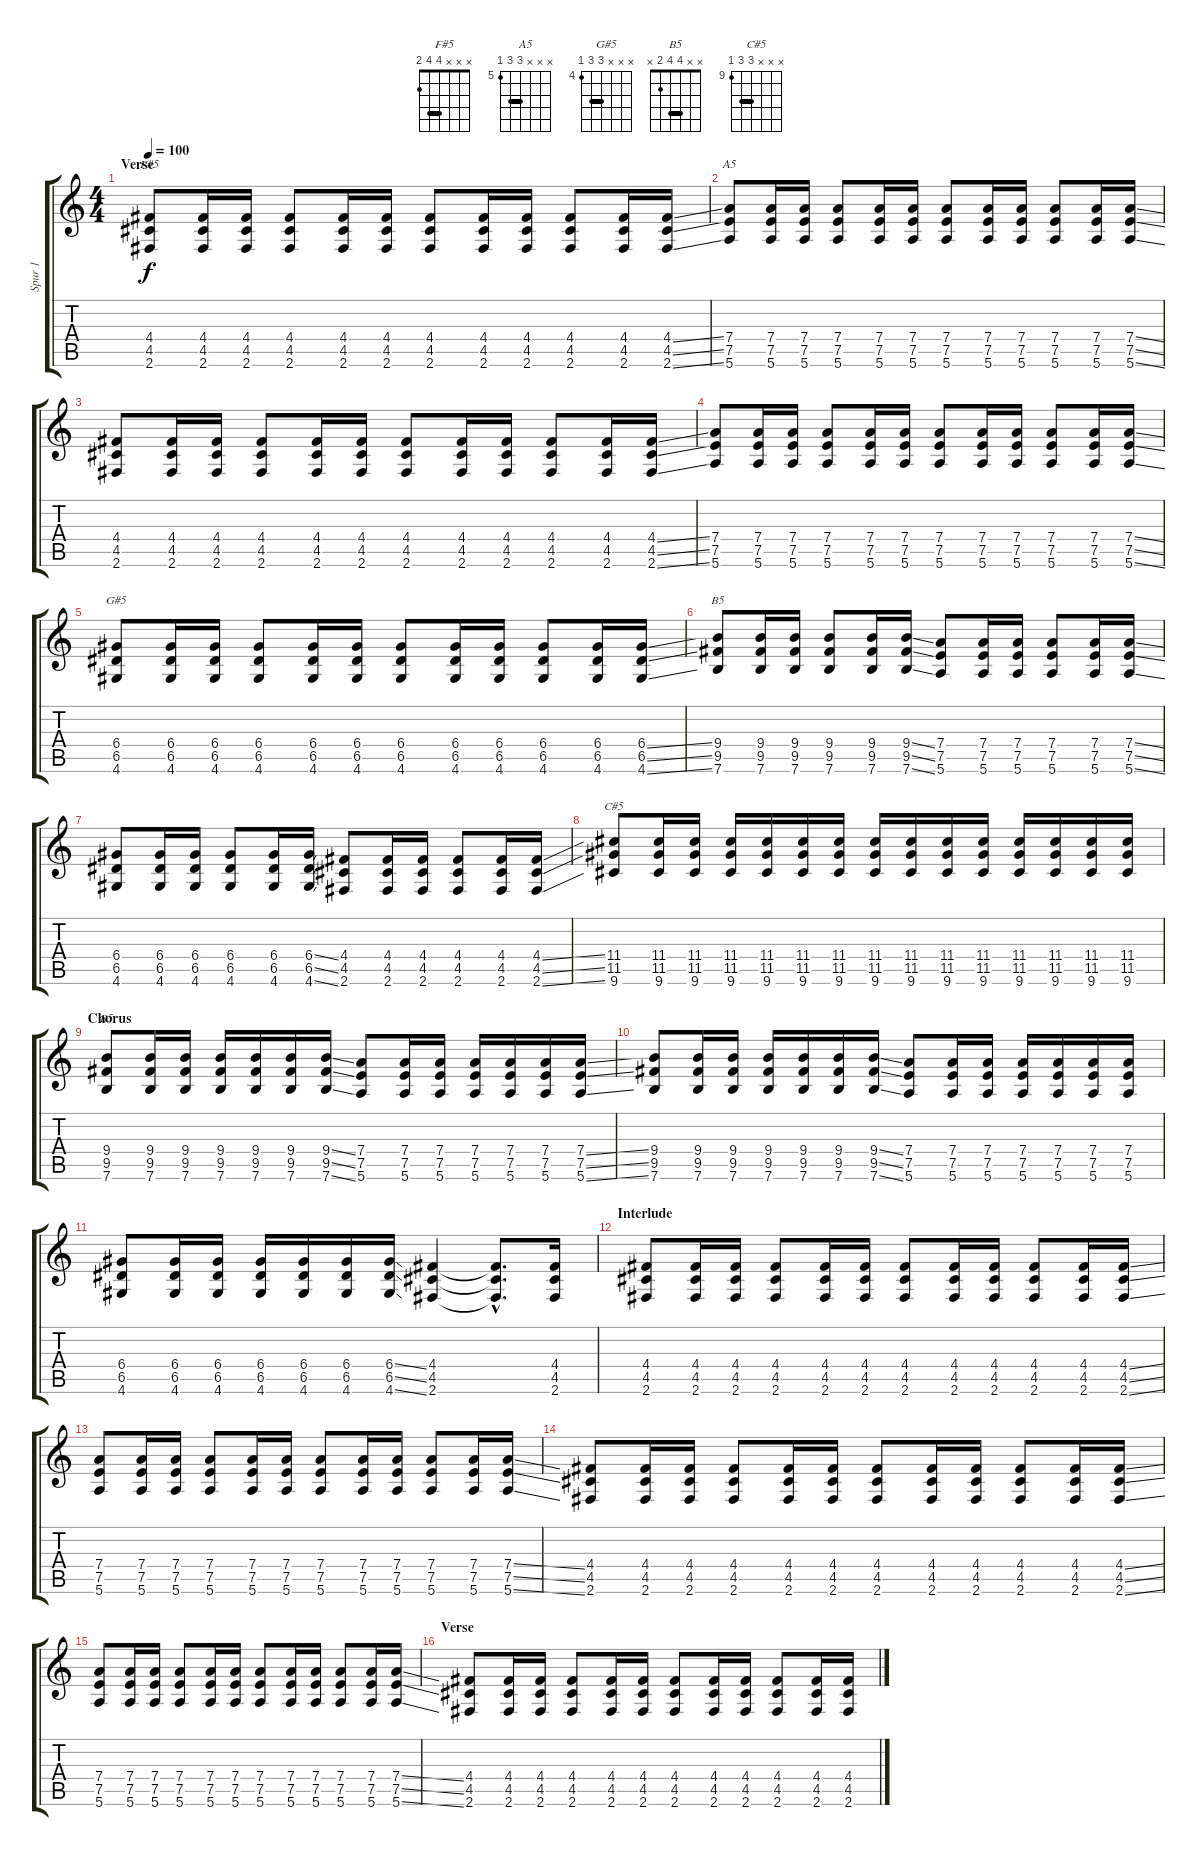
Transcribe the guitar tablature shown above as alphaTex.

\track ("Spur 1" "Spur 1") {instrument distortionguitar}
\staff {score tabs}
\tuning (E4 B3 G3 D3 A2 E2) {hide}
\chord ("F#5" x x x 4 4 2) {barre 4}
\chord ("A5" x x x 7 7 5) {firstfret 5 barre 7}
\chord ("G#5" x x x 6 6 4) {firstfret 4 barre 6}
\chord ("B5" x x x 9 9 7) {firstfret 7 barre 9}
\chord ("C#5" x x x 11 11 9) {firstfret 9 barre 11}
\chord ("B5" x x 4 4 2 x) {barre 4}
\ts (4 4)
\section ("" "Verse")
\tempo 100
\clef g2
\ks c
(4.4 4.5 2.6).8{ch "F#5" dy f} (4.4 4.5 2.6).16 (4.4 4.5 2.6).16 (4.4 4.5 2.6).8 (4.4 4.5 2.6).16 (4.4 4.5 2.6).16 (4.4 4.5 2.6).8 (4.4 4.5 2.6).16 (4.4 4.5 2.6).16 (4.4 4.5 2.6).8 (4.4 4.5 2.6).16 (4.4{ss} 4.5{ss} 2.6{ss}).16 |
(7.4 7.5 5.6).8{ch "A5"} (7.4 7.5 5.6).16 (7.4 7.5 5.6).16 (7.4 7.5 5.6).8 (7.4 7.5 5.6).16 (7.4 7.5 5.6).16 (7.4 7.5 5.6).8 (7.4 7.5 5.6).16 (7.4 7.5 5.6).16 (7.4 7.5 5.6).8 (7.4 7.5 5.6).16 (7.4{ss} 7.5{ss} 5.6{ss}).16 |
(4.4 4.5 2.6).8 (4.4 4.5 2.6).16 (4.4 4.5 2.6).16 (4.4 4.5 2.6).8 (4.4 4.5 2.6).16 (4.4 4.5 2.6).16 (4.4 4.5 2.6).8 (4.4 4.5 2.6).16 (4.4 4.5 2.6).16 (4.4 4.5 2.6).8 (4.4 4.5 2.6).16 (4.4{ss} 4.5{ss} 2.6{ss}).16 |
(7.4 7.5 5.6).8 (7.4 7.5 5.6).16 (7.4 7.5 5.6).16 (7.4 7.5 5.6).8 (7.4 7.5 5.6).16 (7.4 7.5 5.6).16 (7.4 7.5 5.6).8 (7.4 7.5 5.6).16 (7.4 7.5 5.6).16 (7.4 7.5 5.6).8 (7.4 7.5 5.6).16 (7.4{ss} 7.5{ss} 5.6{ss}).16 |
(6.4 6.5 4.6).8{ch "G#5"} (6.4 6.5 4.6).16 (6.4 6.5 4.6).16 (6.4 6.5 4.6).8 (6.4 6.5 4.6).16 (6.4 6.5 4.6).16 (6.4 6.5 4.6).8 (6.4 6.5 4.6).16 (6.4 6.5 4.6).16 (6.4 6.5 4.6).8 (6.4 6.5 4.6).16 (6.4{ss} 6.5{ss} 4.6{ss}).16 |
(9.4 9.5 7.6).8{ch "B5"} (9.4 9.5 7.6).16 (9.4 9.5 7.6).16 (9.4 9.5 7.6).8 (9.4 9.5 7.6).16 (9.4{ss} 9.5{ss} 7.6{ss}).16 (7.4 7.5 5.6).8 (7.4 7.5 5.6).16 (7.4 7.5 5.6).16 (7.4 7.5 5.6).8 (7.4 7.5 5.6).16 (7.4{ss} 7.5{ss} 5.6{ss}).16 |
(6.4 6.5 4.6).8 (6.4 6.5 4.6).16 (6.4 6.5 4.6).16 (6.4 6.5 4.6).8 (6.4 6.5 4.6).16 (6.4{ss} 6.5{ss} 4.6{ss}).16 (4.4 4.5 2.6).8 (4.4 4.5 2.6).16 (4.4 4.5 2.6).16 (4.4 4.5 2.6).8 (4.4 4.5 2.6).16 (4.4{ss} 4.5{ss} 2.6{ss}).16 |
(11.4 11.5 9.6).8{ch "C#5"} (11.4 11.5 9.6).16 (11.4 11.5 9.6).16 (11.4 11.5 9.6).16 (11.4 11.5 9.6).16 (11.4 11.5 9.6).16 (11.4 11.5 9.6).16 (11.4 11.5 9.6).16 (11.4 11.5 9.6).16 (11.4 11.5 9.6).16 (11.4 11.5 9.6).16 (11.4 11.5 9.6).16 (11.4 11.5 9.6).16 (11.4 11.5 9.6).16 (11.4 11.5 9.6).16 |
\section ("" "Chorus")
(9.4 9.5 7.6).8{ch "B5"} (9.4 9.5 7.6).16 (9.4 9.5 7.6).16 (9.4 9.5 7.6).16 (9.4 9.5 7.6).16 (9.4 9.5 7.6).16 (9.4{ss} 9.5{ss} 7.6{ss}).16 (7.4 7.5 5.6).8 (7.4 7.5 5.6).16 (7.4 7.5 5.6).16 (7.4 7.5 5.6).16 (7.4 7.5 5.6).16 (7.4 7.5 5.6).16 (7.4{ss} 7.5{ss} 5.6{ss}).16 |
(9.4 9.5 7.6).8 (9.4 9.5 7.6).16 (9.4 9.5 7.6).16 (9.4 9.5 7.6).16 (9.4 9.5 7.6).16 (9.4 9.5 7.6).16 (9.4{ss} 9.5{ss} 7.6{ss}).16 (7.4 7.5 5.6).8 (7.4 7.5 5.6).16 (7.4 7.5 5.6).16 (7.4 7.5 5.6).16 (7.4 7.5 5.6).16 (7.4 7.5 5.6).16 (7.4 7.5 5.6).16 |
(6.4 6.5 4.6).8 (6.4 6.5 4.6).16 (6.4 6.5 4.6).16 (6.4 6.5 4.6).16 (6.4 6.5 4.6).16 (6.4 6.5 4.6).16 (6.4{ss} 6.5{ss} 4.6{ss}).16 (4.4 4.5 2.6).4 (4.4{hac t} 4.5{hac t} 2.6{hac t}).8{d} (4.4 4.5 2.6).16 |
\section ("" "Interlude")
(4.4 4.5 2.6).8 (4.4 4.5 2.6).16 (4.4 4.5 2.6).16 (4.4 4.5 2.6).8 (4.4 4.5 2.6).16 (4.4 4.5 2.6).16 (4.4 4.5 2.6).8 (4.4 4.5 2.6).16 (4.4 4.5 2.6).16 (4.4 4.5 2.6).8 (4.4 4.5 2.6).16 (4.4{ss} 4.5{ss} 2.6{ss}).16 |
(7.4 7.5 5.6).8 (7.4 7.5 5.6).16 (7.4 7.5 5.6).16 (7.4 7.5 5.6).8 (7.4 7.5 5.6).16 (7.4 7.5 5.6).16 (7.4 7.5 5.6).8 (7.4 7.5 5.6).16 (7.4 7.5 5.6).16 (7.4 7.5 5.6).8 (7.4 7.5 5.6).16 (7.4{ss} 7.5{ss} 5.6{ss}).16 |
(4.4 4.5 2.6).8 (4.4 4.5 2.6).16 (4.4 4.5 2.6).16 (4.4 4.5 2.6).8 (4.4 4.5 2.6).16 (4.4 4.5 2.6).16 (4.4 4.5 2.6).8 (4.4 4.5 2.6).16 (4.4 4.5 2.6).16 (4.4 4.5 2.6).8 (4.4 4.5 2.6).16 (4.4{ss} 4.5{ss} 2.6{ss}).16 |
(7.4 7.5 5.6).8 (7.4 7.5 5.6).16 (7.4 7.5 5.6).16 (7.4 7.5 5.6).8 (7.4 7.5 5.6).16 (7.4 7.5 5.6).16 (7.4 7.5 5.6).8 (7.4 7.5 5.6).16 (7.4 7.5 5.6).16 (7.4 7.5 5.6).8 (7.4 7.5 5.6).16 (7.4{ss} 7.5{ss} 5.6{ss}).16 |
\section ("" "Verse")
(4.4 4.5 2.6).8 (4.4 4.5 2.6).16 (4.4 4.5 2.6).16 (4.4 4.5 2.6).8 (4.4 4.5 2.6).16 (4.4 4.5 2.6).16 (4.4 4.5 2.6).8 (4.4 4.5 2.6).16 (4.4 4.5 2.6).16 (4.4 4.5 2.6).8 (4.4 4.5 2.6).16 (4.4{ss} 4.5{ss} 2.6{ss}).16
